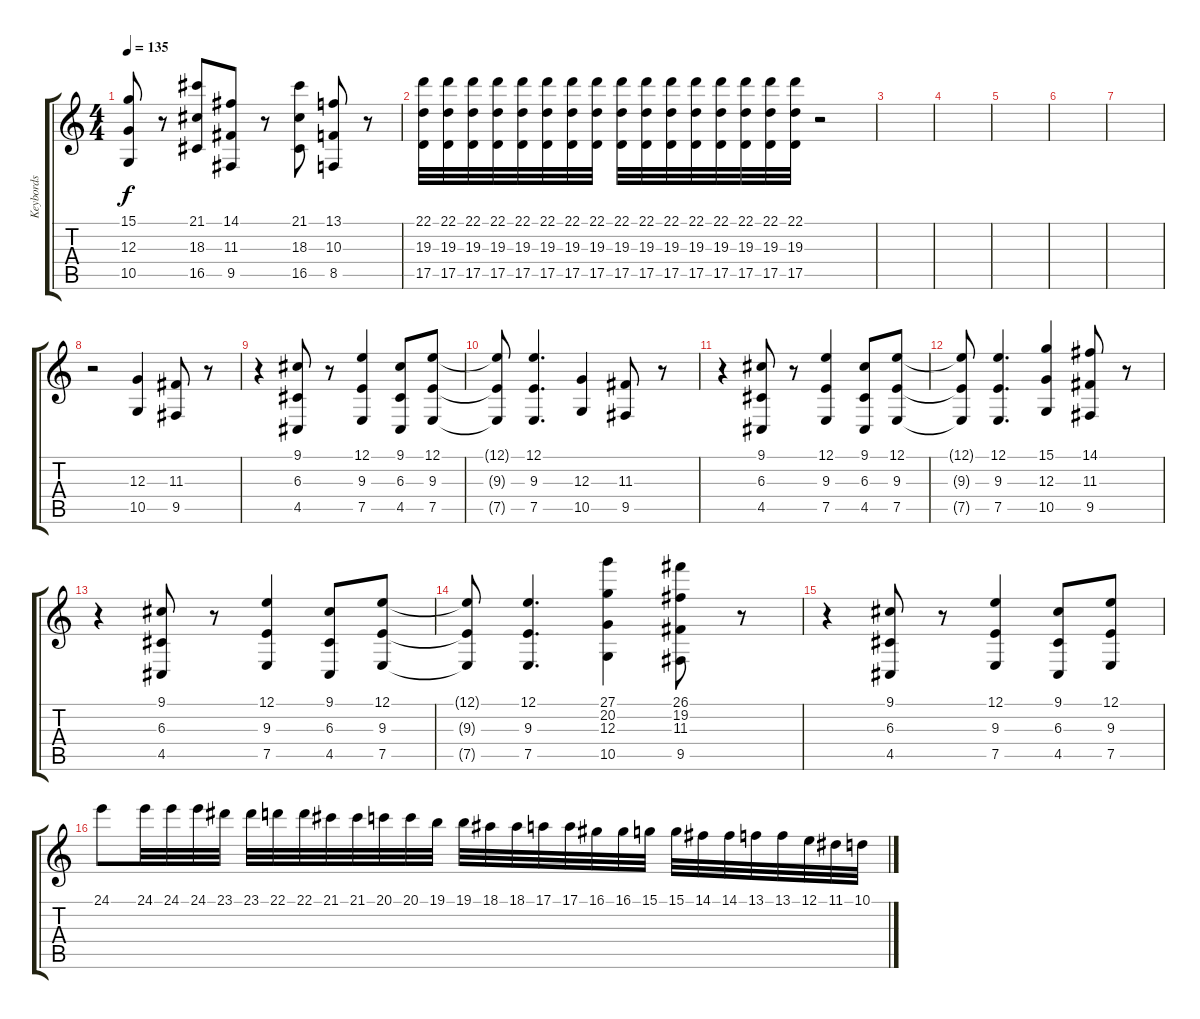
\track ("Keybords" "Keybords") {instrument stringensemble1}
\staff {score tabs}
\tuning (E4 B3 G3 D3 A2 E2) {hide}
\ts (4 4)
\tempo 135
\clef g2
\ks c
(15.1 12.3 10.5).8{dy f} r.8 (21.1 18.3 16.5).8 (14.1 11.3 9.5).8 r.8 (21.1 18.3 16.5).8 (13.1 10.3 8.5).8 r.8{volume 10} |
(22.1 19.3 17.5).32{volume 16} (22.1 19.3 17.5).32 (22.1 19.3 17.5).32 (22.1 19.3 17.5).32 (22.1 19.3 17.5).32 (22.1 19.3 17.5).32 (22.1 19.3 17.5).32 (22.1 19.3 17.5).32 (22.1 19.3 17.5).32 (22.1 19.3 17.5).32 (22.1 19.3 17.5).32 (22.1 19.3 17.5).32 (22.1 19.3 17.5).32 (22.1 19.3 17.5).32 (22.1 19.3 17.5).32 (22.1 19.3 17.5).32 r.2 |
|
|
|
|
|
r.2 (12.3 10.5).4 (11.3 9.5).8 r.8 |
r.4 (9.1 6.3 4.5).8{volume 14} r.8 (12.1 9.3 7.5).4 (9.1 6.3 4.5).8 (12.1 9.3 7.5).8 |
(12.1{t} 9.3{t} 7.5{t}).8 (12.1 9.3 7.5).4{d} (12.3 10.5).4{volume 16} (11.3 9.5).8 r.8 |
r.4 (9.1 6.3 4.5).8{volume 14} r.8 (12.1 9.3 7.5).4 (9.1 6.3 4.5).8 (12.1 9.3 7.5).8 |
(12.1{t} 9.3{t} 7.5{t}).8 (12.1 9.3 7.5).4{d} (15.1 12.3 10.5).4{volume 16} (14.1 11.3 9.5).8 r.8 |
r.4 (9.1 6.3 4.5).8{volume 14} r.8 (12.1 9.3 7.5).4 (9.1 6.3 4.5).8 (12.1 9.3 7.5).8 |
(12.1{t} 9.3{t} 7.5{t}).8 (12.1 9.3 7.5).4{d} (27.1 20.2 12.3 10.5).4{volume 16} (26.1 19.2 11.3 9.5).8 r.8 |
r.4 (9.1 6.3 4.5).8{volume 14} r.8 (12.1 9.3 7.5).4 (9.1 6.3 4.5).8 (12.1 9.3 7.5).8 |
24.1.8{volume 16} 24.1.32{volume 10} 24.1.32 24.1.32 23.1.32 23.1.32 22.1.32 22.1.32 21.1.32 21.1.32 20.1.32 20.1.32 19.1.32 19.1.32 18.1.32 18.1.32 17.1.32 17.1.32 16.1.32 16.1.32 15.1.32 15.1.32 14.1.32 14.1.32 13.1.32 13.1.32 12.1.32 11.1.32 10.1.32
